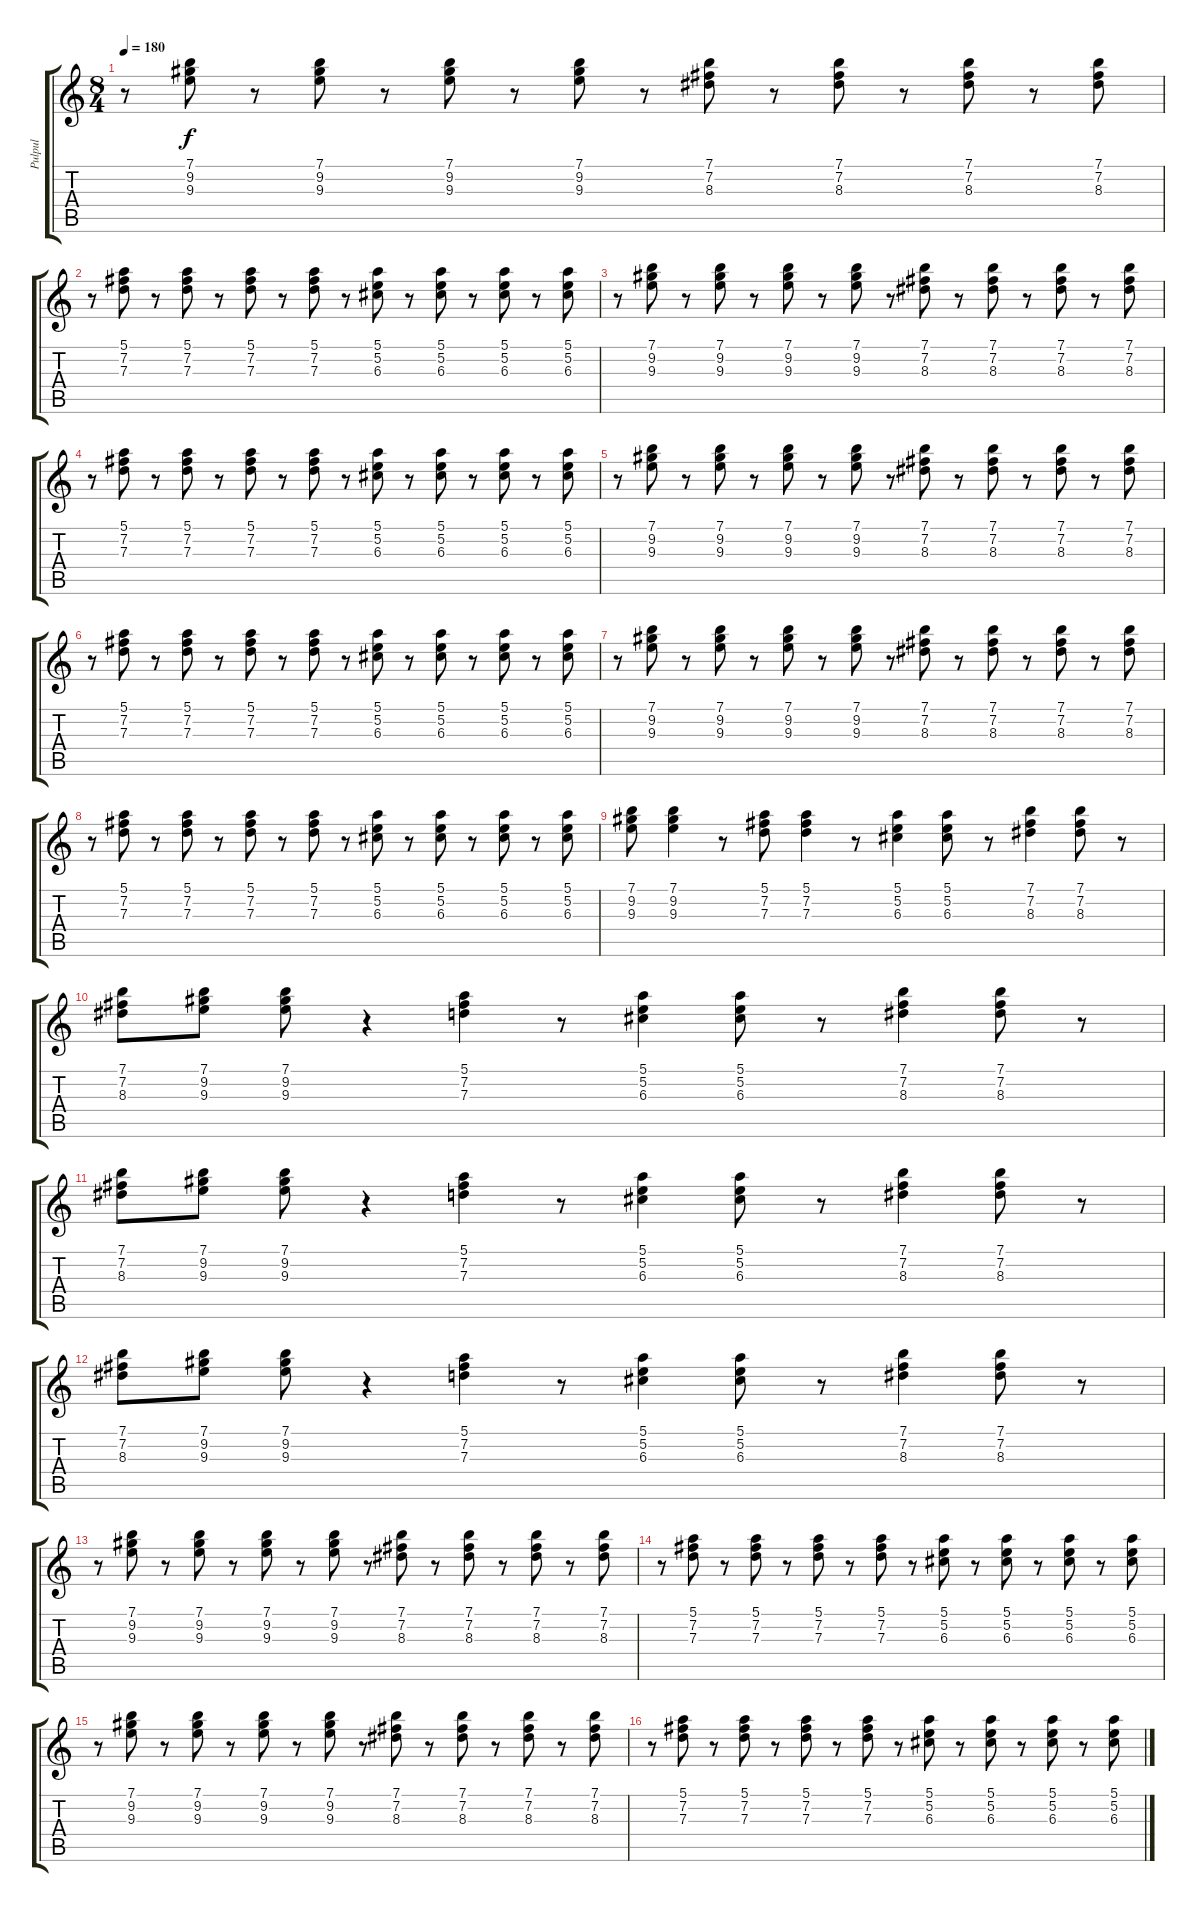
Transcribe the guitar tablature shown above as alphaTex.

\track ("Pulpul" "Pulpul") {instrument electricguitarclean}
\staff {score tabs}
\tuning (E4 B3 G3 D3 A2 E2) {hide}
\ts (8 4)
\tempo 180
\clef g2
\ks c
r.8{dy f} (7.1 9.2 9.3).8 r.8 (7.1 9.2 9.3).8 r.8 (7.1 9.2 9.3).8 r.8 (7.1 9.2 9.3).8 r.8 (7.1 7.2 8.3).8 r.8 (7.1 7.2 8.3).8 r.8 (7.1 7.2 8.3).8 r.8 (7.1 7.2 8.3).8 |
r.8 (5.1 7.2 7.3).8 r.8 (5.1 7.2 7.3).8 r.8 (5.1 7.2 7.3).8 r.8 (5.1 7.2 7.3).8 r.8 (5.1 5.2 6.3).8 r.8 (5.1 5.2 6.3).8 r.8 (5.1 5.2 6.3).8 r.8 (5.1 5.2 6.3).8 |
r.8 (7.1 9.2 9.3).8 r.8 (7.1 9.2 9.3).8 r.8 (7.1 9.2 9.3).8 r.8 (7.1 9.2 9.3).8 r.8 (7.1 7.2 8.3).8 r.8 (7.1 7.2 8.3).8 r.8 (7.1 7.2 8.3).8 r.8 (7.1 7.2 8.3).8 |
r.8 (5.1 7.2 7.3).8 r.8 (5.1 7.2 7.3).8 r.8 (5.1 7.2 7.3).8 r.8 (5.1 7.2 7.3).8 r.8 (5.1 5.2 6.3).8 r.8 (5.1 5.2 6.3).8 r.8 (5.1 5.2 6.3).8 r.8 (5.1 5.2 6.3).8 |
r.8 (7.1 9.2 9.3).8 r.8 (7.1 9.2 9.3).8 r.8 (7.1 9.2 9.3).8 r.8 (7.1 9.2 9.3).8 r.8 (7.1 7.2 8.3).8 r.8 (7.1 7.2 8.3).8 r.8 (7.1 7.2 8.3).8 r.8 (7.1 7.2 8.3).8 |
r.8 (5.1 7.2 7.3).8 r.8 (5.1 7.2 7.3).8 r.8 (5.1 7.2 7.3).8 r.8 (5.1 7.2 7.3).8 r.8 (5.1 5.2 6.3).8 r.8 (5.1 5.2 6.3).8 r.8 (5.1 5.2 6.3).8 r.8 (5.1 5.2 6.3).8 |
r.8 (7.1 9.2 9.3).8 r.8 (7.1 9.2 9.3).8 r.8 (7.1 9.2 9.3).8 r.8 (7.1 9.2 9.3).8 r.8 (7.1 7.2 8.3).8 r.8 (7.1 7.2 8.3).8 r.8 (7.1 7.2 8.3).8 r.8 (7.1 7.2 8.3).8 |
r.8 (5.1 7.2 7.3).8 r.8 (5.1 7.2 7.3).8 r.8 (5.1 7.2 7.3).8 r.8 (5.1 7.2 7.3).8 r.8 (5.1 5.2 6.3).8 r.8 (5.1 5.2 6.3).8 r.8 (5.1 5.2 6.3).8 r.8 (5.1 5.2 6.3).8 |
(7.1 9.2 9.3).8 (7.1 9.2 9.3).4 r.8 (5.1 7.2 7.3).8 (5.1 7.2 7.3).4 r.8 (5.1 5.2 6.3).4 (5.1 5.2 6.3).8 r.8 (7.1 7.2 8.3).4 (7.1 7.2 8.3).8 r.8 |
(7.1 7.2 8.3).8 (7.1 9.2 9.3).8 (7.1 9.2 9.3).8 r.4 (5.1 7.2 7.3).4 r.8 (5.1 5.2 6.3).4 (5.1 5.2 6.3).8 r.8 (7.1 7.2 8.3).4 (7.1 7.2 8.3).8 r.8 |
(7.1 7.2 8.3).8 (7.1 9.2 9.3).8 (7.1 9.2 9.3).8 r.4 (5.1 7.2 7.3).4 r.8 (5.1 5.2 6.3).4 (5.1 5.2 6.3).8 r.8 (7.1 7.2 8.3).4 (7.1 7.2 8.3).8 r.8 |
(7.1 7.2 8.3).8 (7.1 9.2 9.3).8 (7.1 9.2 9.3).8 r.4 (5.1 7.2 7.3).4 r.8 (5.1 5.2 6.3).4 (5.1 5.2 6.3).8 r.8 (7.1 7.2 8.3).4 (7.1 7.2 8.3).8 r.8 |
r.8 (7.1 9.2 9.3).8 r.8 (7.1 9.2 9.3).8 r.8 (7.1 9.2 9.3).8 r.8 (7.1 9.2 9.3).8 r.8 (7.1 7.2 8.3).8 r.8 (7.1 7.2 8.3).8 r.8 (7.1 7.2 8.3).8 r.8 (7.1 7.2 8.3).8 |
r.8 (5.1 7.2 7.3).8 r.8 (5.1 7.2 7.3).8 r.8 (5.1 7.2 7.3).8 r.8 (5.1 7.2 7.3).8 r.8 (5.1 5.2 6.3).8 r.8 (5.1 5.2 6.3).8 r.8 (5.1 5.2 6.3).8 r.8 (5.1 5.2 6.3).8 |
r.8 (7.1 9.2 9.3).8 r.8 (7.1 9.2 9.3).8 r.8 (7.1 9.2 9.3).8 r.8 (7.1 9.2 9.3).8 r.8 (7.1 7.2 8.3).8 r.8 (7.1 7.2 8.3).8 r.8 (7.1 7.2 8.3).8 r.8 (7.1 7.2 8.3).8 |
r.8 (5.1 7.2 7.3).8 r.8 (5.1 7.2 7.3).8 r.8 (5.1 7.2 7.3).8 r.8 (5.1 7.2 7.3).8 r.8 (5.1 5.2 6.3).8 r.8 (5.1 5.2 6.3).8 r.8 (5.1 5.2 6.3).8 r.8 (5.1 5.2 6.3).8
